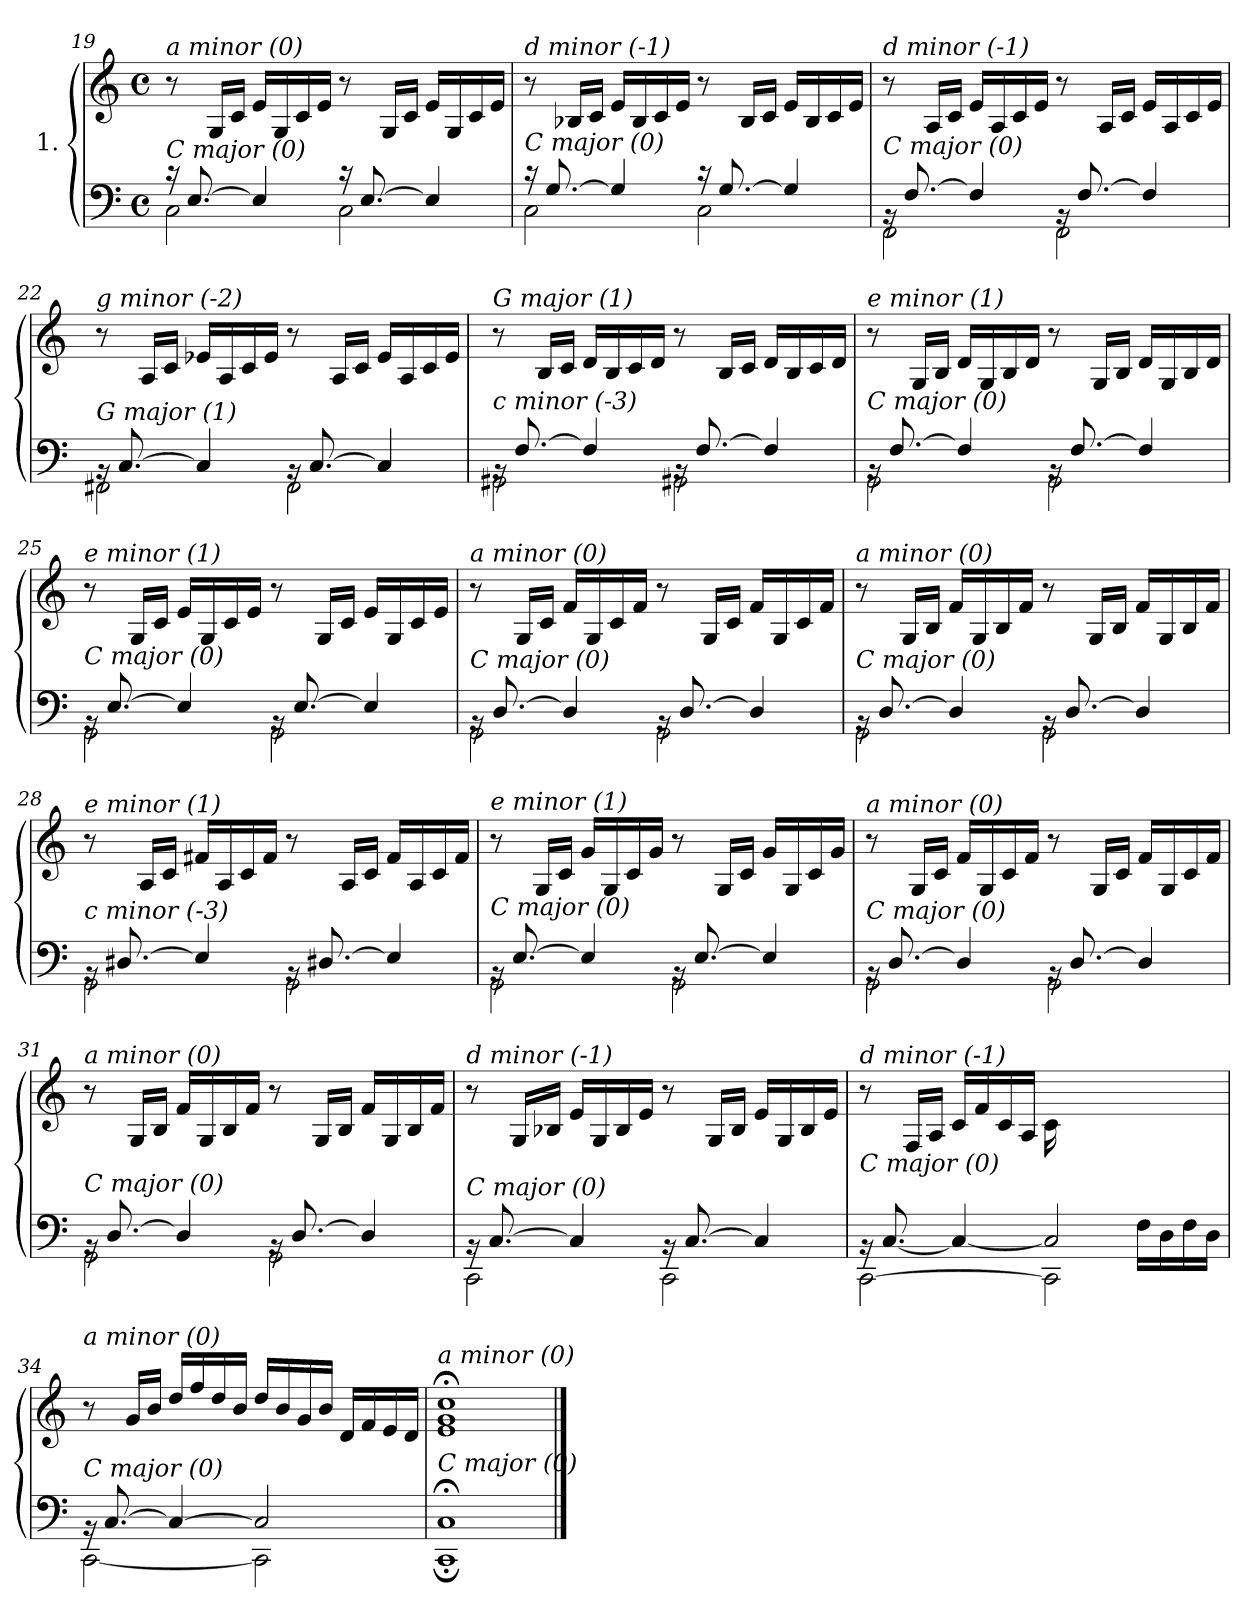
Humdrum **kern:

**kern	**kern
*part1	*part1
*staff2	*staff1
*I"1.	*
!!LO:PB:g=z
*clefF4	*clefG2
*k[]	*k[]
*M4/4	*M4/4
*met(c)	*met(c)
=19	=19
*^	*
!	!	!LO:TX:i:t=a minor (0)
!LO:TX:i:t=C major (0)	!	!
16r	2C\	8r
[8.E/	.	.
.	.	16G/LL
.	.	16c/JJ
4E/]	.	16e/LL
.	.	16G/
.	.	16c/
.	.	16e/JJ
16r	2C\	8r
[8.E/	.	.
.	.	16G/LL
.	.	16c/JJ
4E/]	.	16e/LL
.	.	16G/
.	.	16c/
.	.	16e/JJ
=20	=20	=20
!	!	!LO:TX:i:t=d minor (-1)
!LO:TX:i:t=C major (0)	!	!
16r	2C\	8r
[8.G/	.	.
.	.	16B-X/LL
.	.	16c/JJ
4G/]	.	16e/LL
.	.	16B-/
.	.	16c/
.	.	16e/JJ
16r	2C\	8r
[8.G/	.	.
.	.	16B-/LL
.	.	16c/JJ
4G/]	.	16e/LL
.	.	16B-/
.	.	16c/
.	.	16e/JJ
=21	=21	=21
!	!	!LO:TX:i:t=d minor (-1)
!LO:TX:i:t=C major (0)	!	!
16rBB	2FF\	8r
[8.F/	.	.
.	.	16A/LL
.	.	16c/JJ
4F/]	.	16e/LL
.	.	16A/
.	.	16c/
.	.	16e/JJ
16rBB	2FF\	8r
[8.F/	.	.
.	.	16A/LL
.	.	16c/JJ
4F/]	.	16e/LL
.	.	16A/
.	.	16c/
.	.	16e/JJ
!!LO:LB:g=z
=22	=22	=22
!	!	!LO:TX:i:t=g minor (-2)
!LO:TX:i:t=G major (1)	!	!
16rBB	2FF#X\	8r
[8.C/	.	.
.	.	16A/LL
.	.	16c/JJ
4C/]	.	16e-X/LL
.	.	16A/
.	.	16c/
.	.	16e-/JJ
16rBB	2FF#\	8r
[8.C/	.	.
.	.	16A/LL
.	.	16c/JJ
4C/]	.	16e-/LL
.	.	16A/
.	.	16c/
.	.	16e-/JJ
=23	=23	=23
!	!	!LO:TX:i:t=G major (1)
!LO:TX:i:t=c minor (-3)	!	!
16rBB	2GG#Xi\	8r
[8.F/	.	.
.	.	16B/LL
.	.	16c/JJ
4F/]	.	16d/LL
.	.	16B/
.	.	16c/
.	.	16d/JJ
16rBB	2GG#Xi\	8r
[8.F/	.	.
.	.	16B/LL
.	.	16c/JJ
4F/]	.	16d/LL
.	.	16B/
.	.	16c/
.	.	16d/JJ
=24	=24	=24
!	!	!LO:TX:i:t=e minor (1)
!LO:TX:i:t=C major (0)	!	!
16rBB	2GG\	8r
[8.F/	.	.
.	.	16G/LL
.	.	16B/JJ
4F/]	.	16d/LL
.	.	16G/
.	.	16B/
.	.	16d/JJ
16rBB	2GG\	8r
[8.F/	.	.
.	.	16G/LL
.	.	16B/JJ
4F/]	.	16d/LL
.	.	16G/
.	.	16B/
.	.	16d/JJ
!!LO:LB:g=z
=25	=25	=25
!	!	!LO:TX:i:t=e minor (1)
!LO:TX:i:t=C major (0)	!	!
16rBB	2GG\	8r
[8.E/	.	.
.	.	16G/LL
.	.	16c/JJ
4E/]	.	16e/LL
.	.	16G/
.	.	16c/
.	.	16e/JJ
16rBB	2GG\	8r
[8.E/	.	.
.	.	16G/LL
.	.	16c/JJ
4E/]	.	16e/LL
.	.	16G/
.	.	16c/
.	.	16e/JJ
=26	=26	=26
!	!	!LO:TX:i:t=a minor (0)
!LO:TX:i:t=C major (0)	!	!
16rBB	2GG\	8r
[8.D/	.	.
.	.	16G/LL
.	.	16c/JJ
4D/]	.	16f/LL
.	.	16G/
.	.	16c/
.	.	16f/JJ
16rBB	2GG\	8r
[8.D/	.	.
.	.	16G/LL
.	.	16c/JJ
4D/]	.	16f/LL
.	.	16G/
.	.	16c/
.	.	16f/JJ
=27	=27	=27
!	!	!LO:TX:i:t=a minor (0)
!LO:TX:i:t=C major (0)	!	!
16rBB	2GG\	8r
[8.D/	.	.
.	.	16G/LL
.	.	16B/JJ
4D/]	.	16f/LL
.	.	16G/
.	.	16B/
.	.	16f/JJ
16rBB	2GG\	8r
[8.D/	.	.
.	.	16G/LL
.	.	16B/JJ
4D/]	.	16f/LL
.	.	16G/
.	.	16B/
.	.	16f/JJ
!!LO:LB:g=z
=28	=28	=28
!	!	!LO:TX:i:t=e minor (1)
!LO:TX:i:t=c minor (-3)	!	!
16rBB	2GG\	8r
[8.D#Xi/	.	.
.	.	16A/LL
.	.	16c/JJ
4E-/]	.	16f#X/LL
.	.	16A/
.	.	16c/
.	.	16f#/JJ
16rBB	2GG\	8r
[8.D#Xi/	.	.
.	.	16A/LL
.	.	16c/JJ
4E-/]	.	16f#/LL
.	.	16A/
.	.	16c/
.	.	16f#/JJ
=29	=29	=29
!	!	!LO:TX:i:t=e minor (1)
!LO:TX:i:t=C major (0)	!	!
16rBB	2GG\	8r
[8.E/	.	.
.	.	16G/LL
.	.	16c/JJ
4E/]	.	16g/LL
.	.	16G/
.	.	16c/
.	.	16g/JJ
16rBB	2GG\	8r
[8.E/	.	.
.	.	16G/LL
.	.	16c/JJ
4E/]	.	16g/LL
.	.	16G/
.	.	16c/
.	.	16g/JJ
=30	=30	=30
!	!	!LO:TX:i:t=a minor (0)
!LO:TX:i:t=C major (0)	!	!
16rBB	2GG\	8r
[8.D/	.	.
.	.	16G/LL
.	.	16c/JJ
4D/]	.	16f/LL
.	.	16G/
.	.	16c/
.	.	16f/JJ
16rBB	2GG\	8r
[8.D/	.	.
.	.	16G/LL
.	.	16c/JJ
4D/]	.	16f/LL
.	.	16G/
.	.	16c/
.	.	16f/JJ
!!LO:LB:g=z
=31	=31	=31
!	!	!LO:TX:i:t=a minor (0)
!LO:TX:i:t=C major (0)	!	!
16rBB	2GG\	8r
[8.D/	.	.
.	.	16G/LL
.	.	16B/JJ
4D/]	.	16f/LL
.	.	16G/
.	.	16B/
.	.	16f/JJ
16rBB	2GG\	8r
[8.D/	.	.
.	.	16G/LL
.	.	16B/JJ
4D/]	.	16f/LL
.	.	16G/
.	.	16B/
.	.	16f/JJ
=32	=32	=32
!	!	!LO:TX:i:t=d minor (-1)
!LO:TX:i:t=C major (0)	!	!
16rBB	2CC\	8r
[8.C/	.	.
.	.	16G/LL
.	.	16B-X/JJ
4C/]	.	16e/LL
.	.	16G/
.	.	16B-/
.	.	16e/JJ
16rBB	2CC\	8r
[8.C/	.	.
.	.	16G/LL
.	.	16B-/JJ
4C/]	.	16e/LL
.	.	16G/
.	.	16B-/
.	.	16e/JJ
=33	=33	=33
*	*^	*
!	!	!	!LO:TX:i:t=d minor (-1)
!LO:TX:i:t=C major (0)	!	!	!
2ryy	16rBB	[2CC\	8r
.	[8.C/	.	.
.	.	.	16F/LL
.	.	.	16A/JJ
.	4C/_	.	16c/LL
.	.	.	16f/
.	.	.	16c/
.	.	.	16A/JJ
16ryy	2C/]	2CC\]	16c\LL
16A/	.	.	4..ryy
16F/	.	.	.
16A/JJ	.	.	.
16F\LL	.	.	.
16D\	.	.	.
16F\	.	.	.
16D\JJ	.	.	.
*	*v	*v	*
!!LO:LB:g=z
=34	=34	=34
!	!	!LO:TX:i:t=a minor (0)
!LO:TX:i:t=C major (0)	!	!
16rBB	[2CC\	8r
[8.C/	.	.
.	.	16g/LL
.	.	16b/JJ
4C/_	.	16dd/LL
.	.	16ff/
.	.	16dd/
.	.	16b/JJ
2C/]	2CC\]	16dd/LL
.	.	16b/
.	.	16g/
.	.	16b/JJ
.	.	16d/LL
.	.	16f/
.	.	16e/
.	.	16d/JJ
=35	=35	=35
!	!	!LO:TX:i:t=a minor (0)
!LO:TX:i:t=C major (0)	!	!
1C;<	1CC;<	1e; 1g; 1cc;
*v	*v	*
==	==
*-	*-
